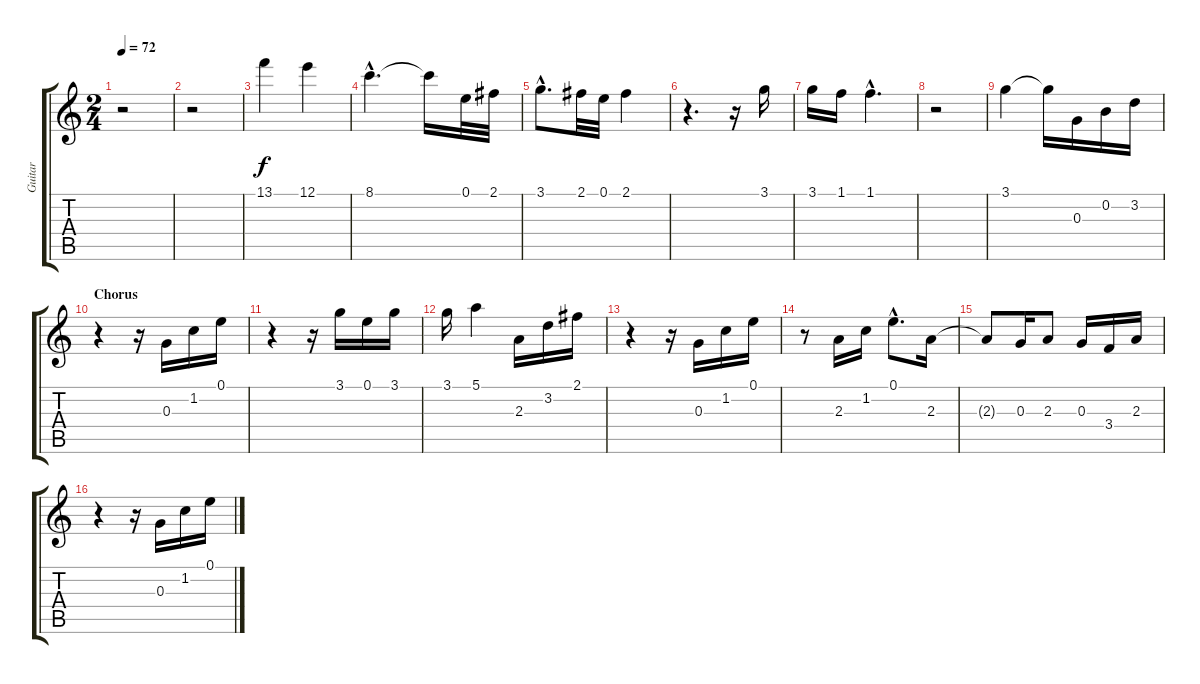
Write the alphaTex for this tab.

\track ("Guitar" "Guitar") {instrument acousticguitarsteel}
\staff {score tabs}
\tuning (E4 B3 G3 D3 A2 E2) {hide}
\ts (2 4)
\tempo 72
\clef g2
\ks c
r.2{dy f} |
r.2 |
13.1.4 12.1.4 |
8.1{hac}.4{d} 8.1{t}.16 0.1.32 2.1.32 |
3.1{hac}.8{d} 2.1.32 0.1.32 2.1.4 |
r.4{d} r.16 3.1.16 |
3.1.16 1.1.16 1.1{hac}.4{d} |
r.2 |
3.1.4 3.1{t}.16 0.3.16 0.2.16 3.2.16 |
\section ("" "Chorus")
r.4 r.16 0.3.16 1.2.16 0.1.16 |
r.4 r.16 3.1.16 0.1.16 3.1.16 |
3.1.16 5.1.4 2.3.16 3.2.16 2.1.16 |
r.4 r.16 0.3.16 1.2.16 0.1.16 |
r.8 2.3.16 1.2.16 0.1{hac}.8{d} 2.3.16 |
2.3{t}.8 0.3.16 2.3.8 0.3.16 3.4.16 2.3.16 |
r.4 r.16 0.3.16 1.2.16 0.1.16
